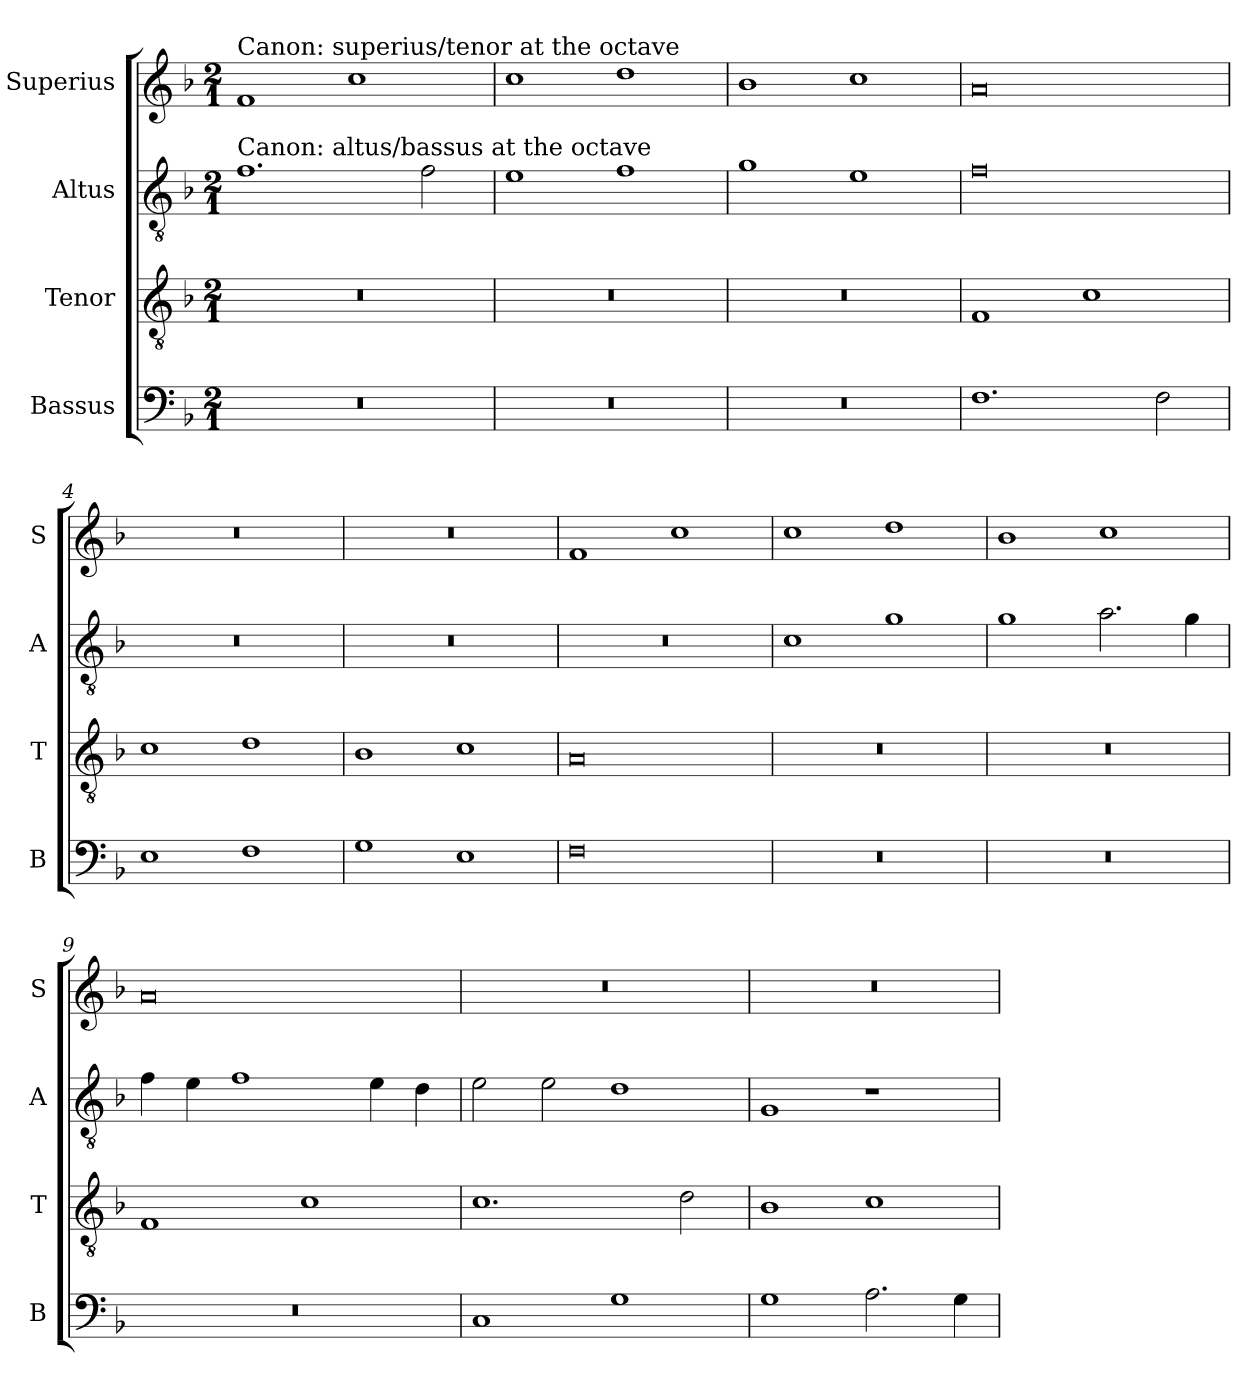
**kern	**kern	**kern	**kern
*part4	*part3	*part2	*part1
*staff4	*staff3	*staff2	*staff1
*I"Bassus	*I"Tenor	*I"Altus	*I"Superius
*I'B	*I'T	*I'A	*I'S
*clefF4	*clefGv2	*clefGv2	*clefG2
*k[b-]	*k[b-]	*k[b-]	*k[b-]
*F:	*F:	*F:	*F:
*M2/1	*M2/1	*M2/1	*M2/1
=	=	=	=
!	!	!	!LO:TX:a:t=Canon&colon; superius/tenor at the octave
!	!	!LO:TX:a:t=Canon&colon; altus/bassus at the octave	!
0r	0r	1.f	1f
.	.	.	1cc
.	.	2f	.
=1	=1	=1	=1
0r	0r	1e	1cc
.	.	1f	1dd
=2	=2	=2	=2
0r	0r	1g	1b-
.	.	1e	1cc
=3	=3	=3	=3
1.F	1F	0f	0a
.	1c	.	.
2F	.	.	.
=4	=4	=4	=4
1E	1c	0r	0r
1F	1d	.	.
=5	=5	=5	=5
1G	1B-	0r	0r
1E	1c	.	.
=6	=6	=6	=6
0F	0A	0r	1f
.	.	.	1cc
=7	=7	=7	=7
0r	0r	1c	1cc
.	.	1g	1dd
=8	=8	=8	=8
0r	0r	1g	1b-
.	.	2.a	1cc
.	.	4g	.
=9	=9	=9	=9
0r	1F	4f	0a
.	.	4e	.
.	.	1f	.
.	1c	.	.
.	.	4e	.
.	.	4d	.
=10	=10	=10	=10
1C	1.c	2e	0r
.	.	2e	.
1G	.	1d	.
.	2d	.	.
=11	=11	=11	=11
1G	1B-	1G	0r
2.A	1c	1r	.
4G	.	.	.
=	=	=	=
*-	*-	*-	*-
